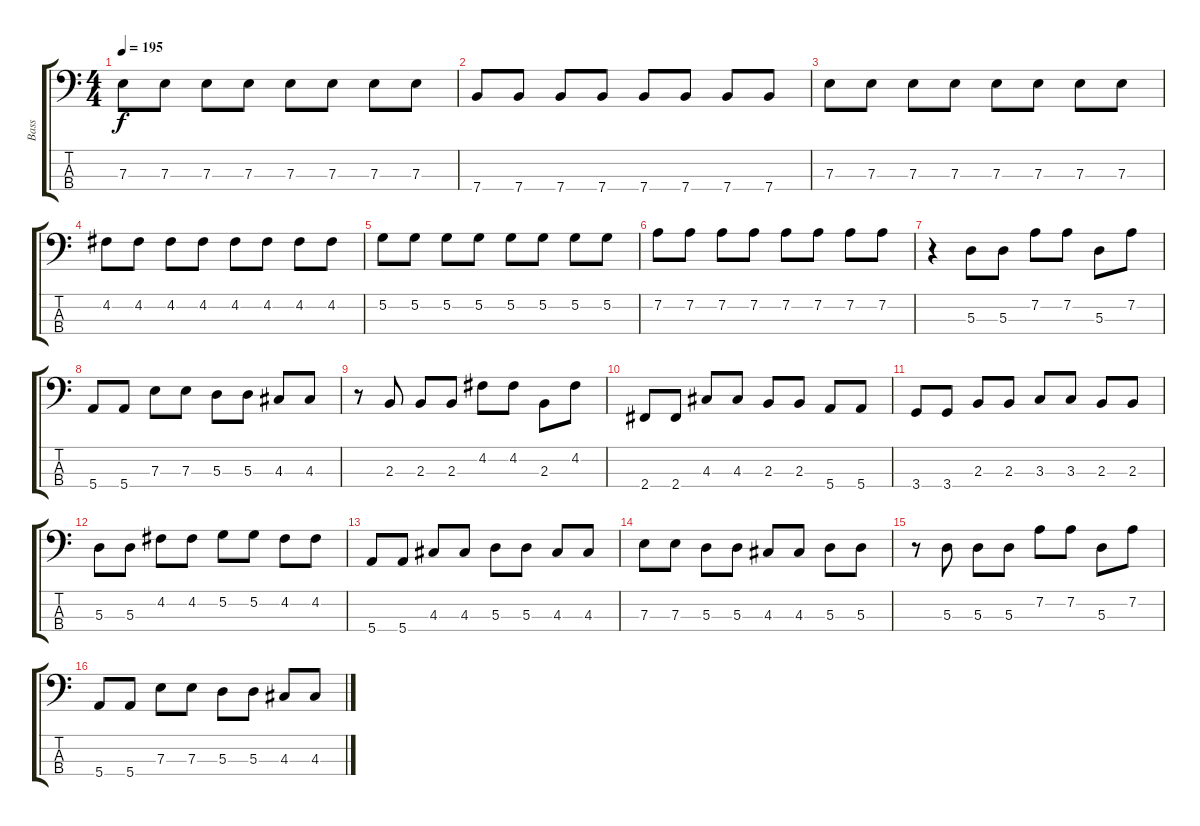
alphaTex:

\track ("Bass" "Bass") {instrument electricbassfinger}
\staff {score tabs}
\tuning (G2 D2 A1 E1) {hide}
\ts (4 4)
\tempo 195
\clef f4
\ks c
7.3.8{dy f} 7.3.8 7.3.8 7.3.8 7.3.8 7.3.8 7.3.8 7.3.8 |
7.4.8 7.4.8 7.4.8 7.4.8 7.4.8 7.4.8 7.4.8 7.4.8 |
7.3.8 7.3.8 7.3.8 7.3.8 7.3.8 7.3.8 7.3.8 7.3.8 |
4.2.8 4.2.8 4.2.8 4.2.8 4.2.8 4.2.8 4.2.8 4.2.8 |
5.2.8 5.2.8 5.2.8 5.2.8 5.2.8 5.2.8 5.2.8 5.2.8 |
7.2.8 7.2.8 7.2.8 7.2.8 7.2.8 7.2.8 7.2.8 7.2.8 |
r.4 5.3.8 5.3.8 7.2.8 7.2.8 5.3.8 7.2.8 |
5.4.8 5.4.8 7.3.8 7.3.8 5.3.8 5.3.8 4.3.8 4.3.8 |
r.8 2.3.8 2.3.8 2.3.8 4.2.8 4.2.8 2.3.8 4.2.8 |
2.4.8 2.4.8 4.3.8 4.3.8 2.3.8 2.3.8 5.4.8 5.4.8 |
3.4.8 3.4.8 2.3.8 2.3.8 3.3.8 3.3.8 2.3.8 2.3.8 |
5.3.8 5.3.8 4.2.8 4.2.8 5.2.8 5.2.8 4.2.8 4.2.8 |
5.4.8 5.4.8 4.3.8 4.3.8 5.3.8 5.3.8 4.3.8 4.3.8 |
7.3.8 7.3.8 5.3.8 5.3.8 4.3.8 4.3.8 5.3.8 5.3.8 |
r.8 5.3.8 5.3.8 5.3.8 7.2.8 7.2.8 5.3.8 7.2.8 |
5.4.8 5.4.8 7.3.8 7.3.8 5.3.8 5.3.8 4.3.8 4.3.8
